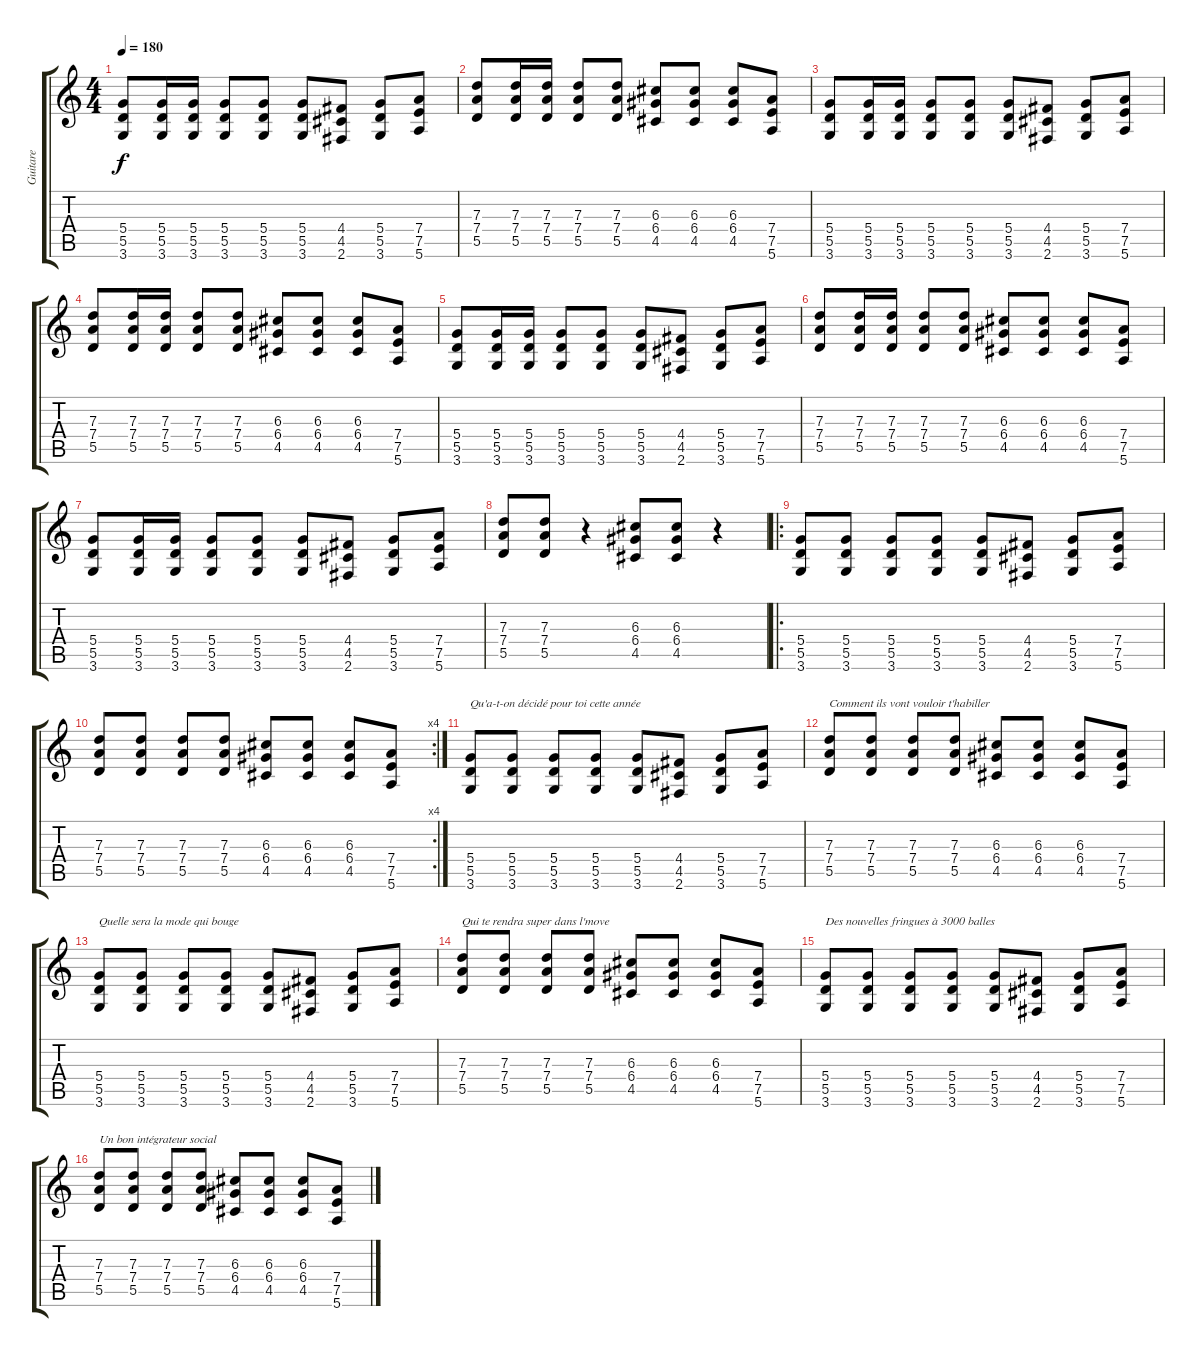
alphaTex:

\track ("Guitare" "Guitare") {instrument electricguitarclean}
\staff {score tabs}
\tuning (E4 B3 G3 D3 A2 E2) {hide}
\ts (4 4)
\tempo 180
\clef g2
\ks c
(5.4 5.5 3.6).8{dy f instrument electricguitarclean} (5.4 5.5 3.6).16 (5.4 5.5 3.6).16 (5.4 5.5 3.6).8 (5.4 5.5 3.6).8 (5.4 5.5 3.6).8 (4.4 4.5 2.6).8 (5.4 5.5 3.6).8 (7.4 7.5 5.6).8 |
(7.3 7.4 5.5).8 (7.3 7.4 5.5).16 (7.3 7.4 5.5).16 (7.3 7.4 5.5).8 (7.3 7.4 5.5).8 (6.3 6.4 4.5).8 (6.3 6.4 4.5).8 (6.3 6.4 4.5).8 (7.4 7.5 5.6).8 |
(5.4 5.5 3.6).8 (5.4 5.5 3.6).16 (5.4 5.5 3.6).16 (5.4 5.5 3.6).8 (5.4 5.5 3.6).8 (5.4 5.5 3.6).8 (4.4 4.5 2.6).8 (5.4 5.5 3.6).8 (7.4 7.5 5.6).8 |
(7.3 7.4 5.5).8 (7.3 7.4 5.5).16 (7.3 7.4 5.5).16 (7.3 7.4 5.5).8 (7.3 7.4 5.5).8 (6.3 6.4 4.5).8 (6.3 6.4 4.5).8 (6.3 6.4 4.5).8 (7.4 7.5 5.6).8 |
(5.4 5.5 3.6).8 (5.4 5.5 3.6).16 (5.4 5.5 3.6).16 (5.4 5.5 3.6).8 (5.4 5.5 3.6).8 (5.4 5.5 3.6).8 (4.4 4.5 2.6).8 (5.4 5.5 3.6).8 (7.4 7.5 5.6).8 |
(7.3 7.4 5.5).8 (7.3 7.4 5.5).16 (7.3 7.4 5.5).16 (7.3 7.4 5.5).8 (7.3 7.4 5.5).8 (6.3 6.4 4.5).8 (6.3 6.4 4.5).8 (6.3 6.4 4.5).8 (7.4 7.5 5.6).8 |
(5.4 5.5 3.6).8 (5.4 5.5 3.6).16 (5.4 5.5 3.6).16 (5.4 5.5 3.6).8 (5.4 5.5 3.6).8 (5.4 5.5 3.6).8 (4.4 4.5 2.6).8 (5.4 5.5 3.6).8 (7.4 7.5 5.6).8 |
(7.3 7.4 5.5).8 (7.3 7.4 5.5).8 r.4 (6.3 6.4 4.5).8 (6.3 6.4 4.5).8 r.4 |
\ro
(5.4 5.5 3.6).8{instrument distortionguitar} (5.4 5.5 3.6).8 (5.4 5.5 3.6).8 (5.4 5.5 3.6).8 (5.4 5.5 3.6).8 (4.4 4.5 2.6).8 (5.4 5.5 3.6).8 (7.4 7.5 5.6).8 |
\rc 4
(7.3 7.4 5.5).8 (7.3 7.4 5.5).8 (7.3 7.4 5.5).8 (7.3 7.4 5.5).8 (6.3 6.4 4.5).8 (6.3 6.4 4.5).8 (6.3 6.4 4.5).8 (7.4 7.5 5.6).8 |
(5.4 5.5 3.6).8{txt "Qu'a-t-on décidé pour toi cette année" instrument electricguitarmuted} (5.4 5.5 3.6).8 (5.4 5.5 3.6).8 (5.4 5.5 3.6).8 (5.4 5.5 3.6).8 (4.4 4.5 2.6).8 (5.4 5.5 3.6).8 (7.4 7.5 5.6).8 |
(7.3 7.4 5.5).8{txt "Comment ils vont vouloir t'habiller"} (7.3 7.4 5.5).8 (7.3 7.4 5.5).8 (7.3 7.4 5.5).8 (6.3 6.4 4.5).8 (6.3 6.4 4.5).8 (6.3 6.4 4.5).8 (7.4 7.5 5.6).8 |
(5.4 5.5 3.6).8{txt "Quelle sera la mode qui bouge"} (5.4 5.5 3.6).8 (5.4 5.5 3.6).8 (5.4 5.5 3.6).8 (5.4 5.5 3.6).8 (4.4 4.5 2.6).8 (5.4 5.5 3.6).8 (7.4 7.5 5.6).8 |
(7.3 7.4 5.5).8{txt "Qui te rendra super dans l'move"} (7.3 7.4 5.5).8 (7.3 7.4 5.5).8 (7.3 7.4 5.5).8 (6.3 6.4 4.5).8 (6.3 6.4 4.5).8 (6.3 6.4 4.5).8 (7.4 7.5 5.6).8 |
(5.4 5.5 3.6).8{txt "Des nouvelles fringues à 3000 balles"} (5.4 5.5 3.6).8 (5.4 5.5 3.6).8 (5.4 5.5 3.6).8 (5.4 5.5 3.6).8 (4.4 4.5 2.6).8 (5.4 5.5 3.6).8 (7.4 7.5 5.6).8 |
(7.3 7.4 5.5).8{txt "Un bon intégrateur social"} (7.3 7.4 5.5).8 (7.3 7.4 5.5).8 (7.3 7.4 5.5).8 (6.3 6.4 4.5).8 (6.3 6.4 4.5).8 (6.3 6.4 4.5).8 (7.4 7.5 5.6).8
